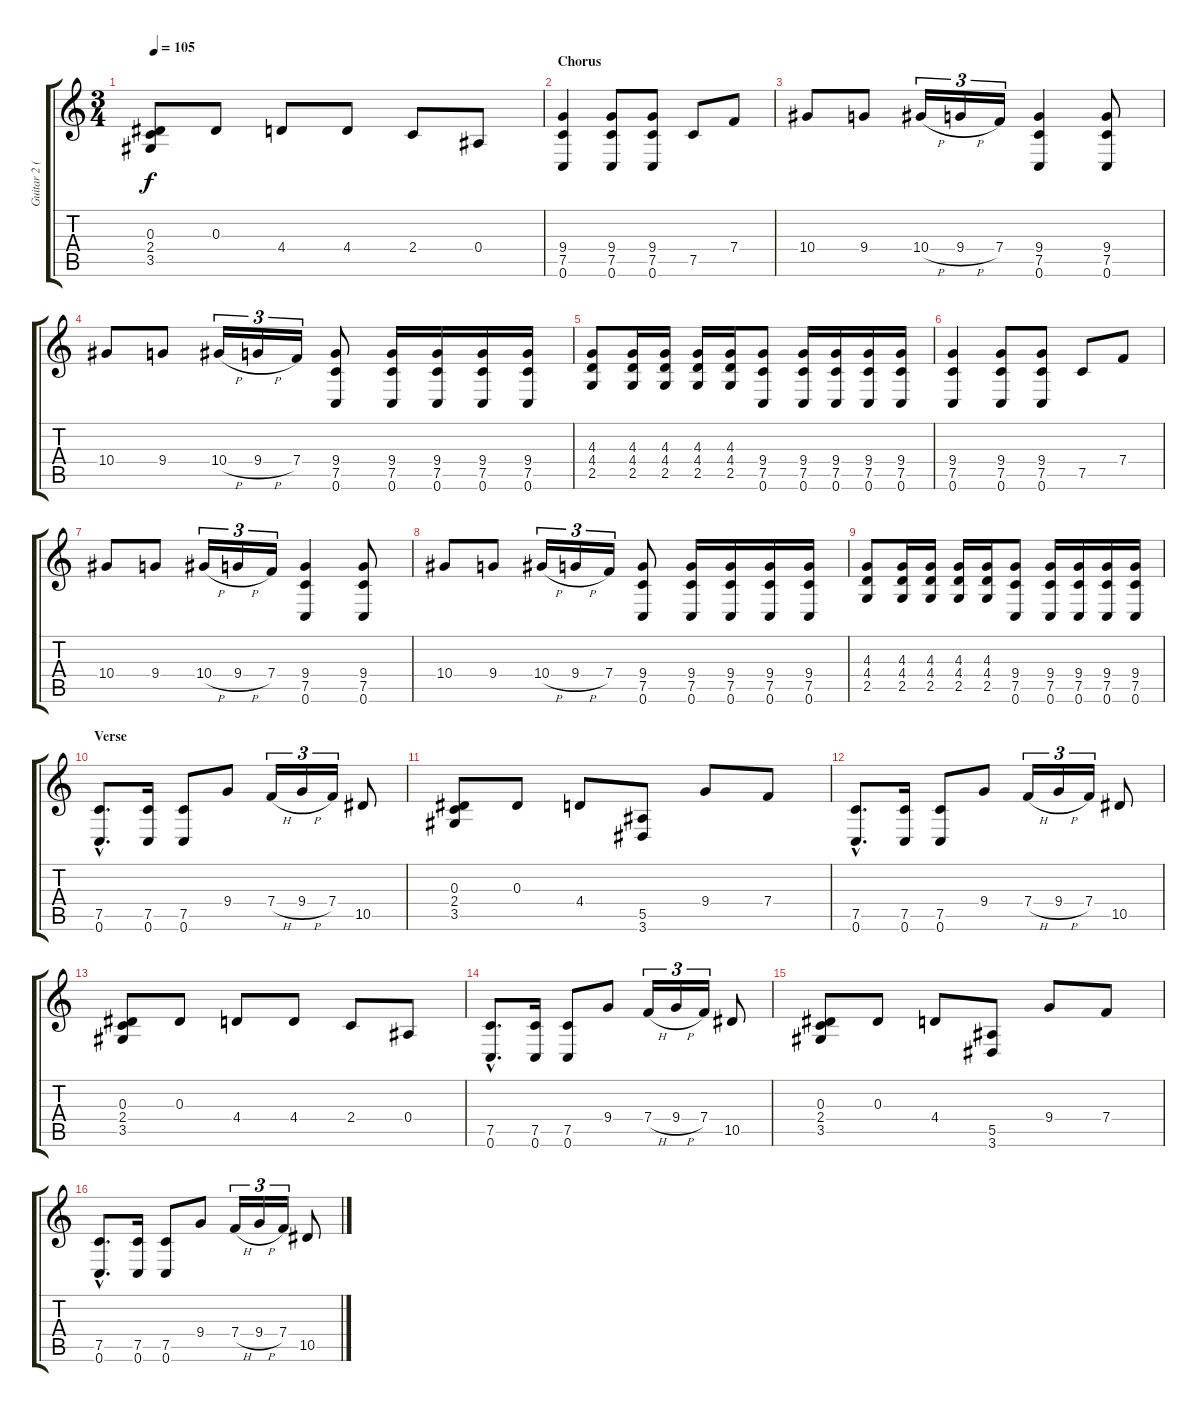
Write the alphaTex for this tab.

\track ("Guitar 2 (Lead)" "Guitar 2 (") {instrument overdrivenguitar}
\staff {score tabs}
\tuning (C4 G3 Eb3 Bb2 F2 C2) {hide}
\ts (3 4)
\tempo 105
\clef g2
\ks c
(0.3 2.4 3.5).8{dy f} 0.3.8 4.4.8 4.4.8 2.4.8 0.4.8 |
\section ("" "Chorus")
(9.4 7.5 0.6).4 (9.4 7.5 0.6).8 (9.4 7.5 0.6).8 7.5.8 7.4.8 |
10.4.8 9.4.8 10.4{h}.16{tu (3 2)} 9.4{h}.16{tu (3 2)} 7.4.16{tu (3 2)} (9.4 7.5 0.6).4 (9.4 7.5 0.6).8 |
10.4.8 9.4.8 10.4{h}.16{tu (3 2)} 9.4{h}.16{tu (3 2)} 7.4.16{tu (3 2)} (9.4 7.5 0.6).8 (9.4 7.5 0.6).16 (9.4 7.5 0.6).16 (9.4 7.5 0.6).16 (9.4 7.5 0.6).16 |
(4.3 4.4 2.5).8 (4.3 4.4 2.5).16 (4.3 4.4 2.5).16 (4.3 4.4 2.5).16 (4.3 4.4 2.5).16 (9.4 7.5 0.6).8 (9.4 7.5 0.6).16 (9.4 7.5 0.6).16 (9.4 7.5 0.6).16 (9.4 7.5 0.6).16 |
(9.4 7.5 0.6).4 (9.4 7.5 0.6).8 (9.4 7.5 0.6).8 7.5.8 7.4.8 |
10.4.8 9.4.8 10.4{h}.16{tu (3 2)} 9.4{h}.16{tu (3 2)} 7.4.16{tu (3 2)} (9.4 7.5 0.6).4 (9.4 7.5 0.6).8 |
10.4.8 9.4.8 10.4{h}.16{tu (3 2)} 9.4{h}.16{tu (3 2)} 7.4.16{tu (3 2)} (9.4 7.5 0.6).8 (9.4 7.5 0.6).16 (9.4 7.5 0.6).16 (9.4 7.5 0.6).16 (9.4 7.5 0.6).16 |
(4.3 4.4 2.5).8 (4.3 4.4 2.5).16 (4.3 4.4 2.5).16 (4.3 4.4 2.5).16 (4.3 4.4 2.5).16 (9.4 7.5 0.6).8 (9.4 7.5 0.6).16 (9.4 7.5 0.6).16 (9.4 7.5 0.6).16 (9.4 7.5 0.6).16 |
\section ("" "Verse")
(7.5{hac} 0.6{hac}).8{d} (7.5 0.6).16 (7.5 0.6).8 9.4.8 7.4{h}.16{tu (3 2)} 9.4{h}.16{tu (3 2)} 7.4.16{tu (3 2)} 10.5.8 |
(0.3 2.4 3.5).8 0.3.8 4.4.8 (5.5 3.6).8 9.4.8 7.4.8 |
(7.5{hac} 0.6{hac}).8{d} (7.5 0.6).16 (7.5 0.6).8 9.4.8 7.4{h}.16{tu (3 2)} 9.4{h}.16{tu (3 2)} 7.4.16{tu (3 2)} 10.5.8 |
(0.3 2.4 3.5).8 0.3.8 4.4.8 4.4.8 2.4.8 0.4.8 |
(7.5{hac} 0.6{hac}).8{d} (7.5 0.6).16 (7.5 0.6).8 9.4.8 7.4{h}.16{tu (3 2)} 9.4{h}.16{tu (3 2)} 7.4.16{tu (3 2)} 10.5.8 |
(0.3 2.4 3.5).8 0.3.8 4.4.8 (5.5 3.6).8 9.4.8 7.4.8 |
(7.5{hac} 0.6{hac}).8{d} (7.5 0.6).16 (7.5 0.6).8 9.4.8 7.4{h}.16{tu (3 2)} 9.4{h}.16{tu (3 2)} 7.4.16{tu (3 2)} 10.5.8
